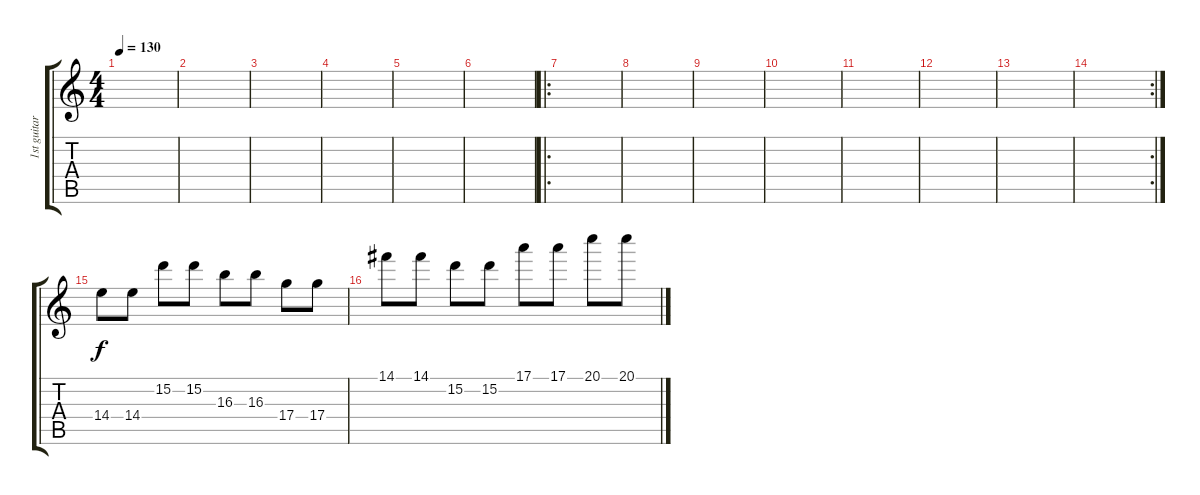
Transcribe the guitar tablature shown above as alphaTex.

\track ("1st guitar" "1st guitar") {instrument distortionguitar}
\staff {score tabs}
\tuning (E4 B3 G3 D3 A2 E2) {hide}
\ts (4 4)
\tempo 130
\clef g2
\ks c
|
|
|
|
|
|
\ro
|
|
|
|
|
|
|
\rc 2
|
14.4.8 14.4.8 15.2.8 15.2.8 16.3.8 16.3.8 17.4.8 17.4.8 |
14.1.8 14.1.8 15.2.8 15.2.8 17.1.8 17.1.8 20.1.8 20.1.8
